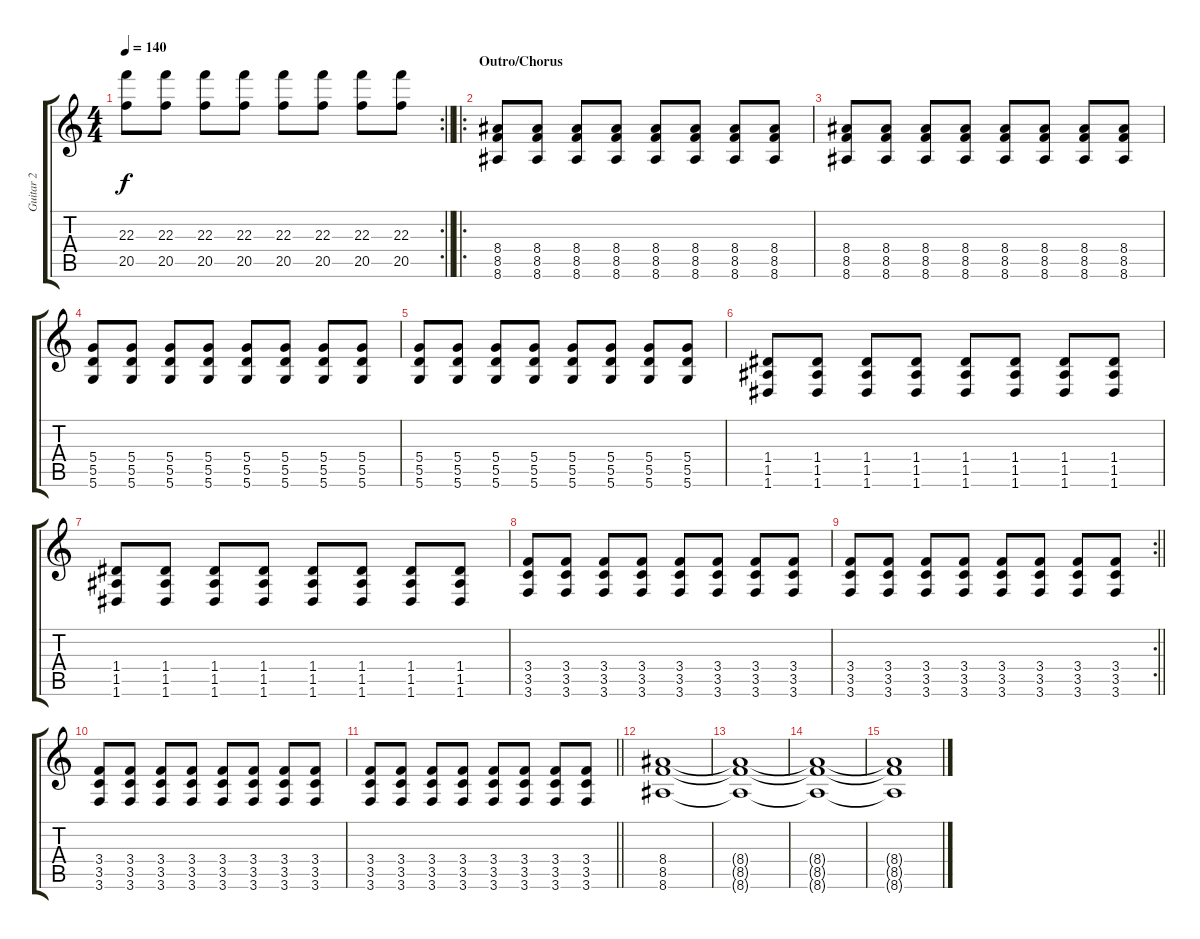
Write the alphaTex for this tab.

\track ("Guitar 2" "Guitar 2") {instrument distortionguitar}
\staff {score tabs}
\tuning (E4 B3 G3 D3 A2 D2) {hide}
\rc 2
\ts (4 4)
\tempo 140
\clef g2
\barLineRight lightlight
\ks c
(22.3 20.5).8{dy f} (22.3 20.5).8 (22.3 20.5).8 (22.3 20.5).8 (22.3 20.5).8 (22.3 20.5).8 (22.3 20.5).8 (22.3 20.5).8 |
\ro
\section ("" "Outro/Chorus")
(8.4 8.5 8.6).8 (8.4 8.5 8.6).8 (8.4 8.5 8.6).8 (8.4 8.5 8.6).8 (8.4 8.5 8.6).8 (8.4 8.5 8.6).8 (8.4 8.5 8.6).8 (8.4 8.5 8.6).8 |
(8.4 8.5 8.6).8 (8.4 8.5 8.6).8 (8.4 8.5 8.6).8 (8.4 8.5 8.6).8 (8.4 8.5 8.6).8 (8.4 8.5 8.6).8 (8.4 8.5 8.6).8 (8.4 8.5 8.6).8 |
(5.4 5.5 5.6).8 (5.4 5.5 5.6).8 (5.4 5.5 5.6).8 (5.4 5.5 5.6).8 (5.4 5.5 5.6).8 (5.4 5.5 5.6).8 (5.4 5.5 5.6).8 (5.4 5.5 5.6).8 |
(5.4 5.5 5.6).8 (5.4 5.5 5.6).8 (5.4 5.5 5.6).8 (5.4 5.5 5.6).8 (5.4 5.5 5.6).8 (5.4 5.5 5.6).8 (5.4 5.5 5.6).8 (5.4 5.5 5.6).8 |
(1.4 1.5 1.6).8 (1.4 1.5 1.6).8 (1.4 1.5 1.6).8 (1.4 1.5 1.6).8 (1.4 1.5 1.6).8 (1.4 1.5 1.6).8 (1.4 1.5 1.6).8 (1.4 1.5 1.6).8 |
(1.4 1.5 1.6).8 (1.4 1.5 1.6).8 (1.4 1.5 1.6).8 (1.4 1.5 1.6).8 (1.4 1.5 1.6).8 (1.4 1.5 1.6).8 (1.4 1.5 1.6).8 (1.4 1.5 1.6).8 |
(3.4 3.5 3.6).8 (3.4 3.5 3.6).8 (3.4 3.5 3.6).8 (3.4 3.5 3.6).8 (3.4 3.5 3.6).8 (3.4 3.5 3.6).8 (3.4 3.5 3.6).8 (3.4 3.5 3.6).8 |
\rc 2
\barLineRight lightlight
(3.4 3.5 3.6).8 (3.4 3.5 3.6).8 (3.4 3.5 3.6).8 (3.4 3.5 3.6).8 (3.4 3.5 3.6).8 (3.4 3.5 3.6).8 (3.4 3.5 3.6).8 (3.4 3.5 3.6).8 |
(3.4 3.5 3.6).8 (3.4 3.5 3.6).8 (3.4 3.5 3.6).8 (3.4 3.5 3.6).8 (3.4 3.5 3.6).8 (3.4 3.5 3.6).8 (3.4 3.5 3.6).8 (3.4 3.5 3.6).8 |
\barLineRight lightlight
(3.4 3.5 3.6).8 (3.4 3.5 3.6).8 (3.4 3.5 3.6).8 (3.4 3.5 3.6).8 (3.4 3.5 3.6).8 (3.4 3.5 3.6).8 (3.4 3.5 3.6).8 (3.4 3.5 3.6).8 |
(8.4 8.5 8.6).1 |
(8.4{t} 8.5{t} 8.6{t}).1 |
(8.4{t} 8.5{t} 8.6{t}).1 |
(8.4{t} 8.5{t} 8.6{t}).1
